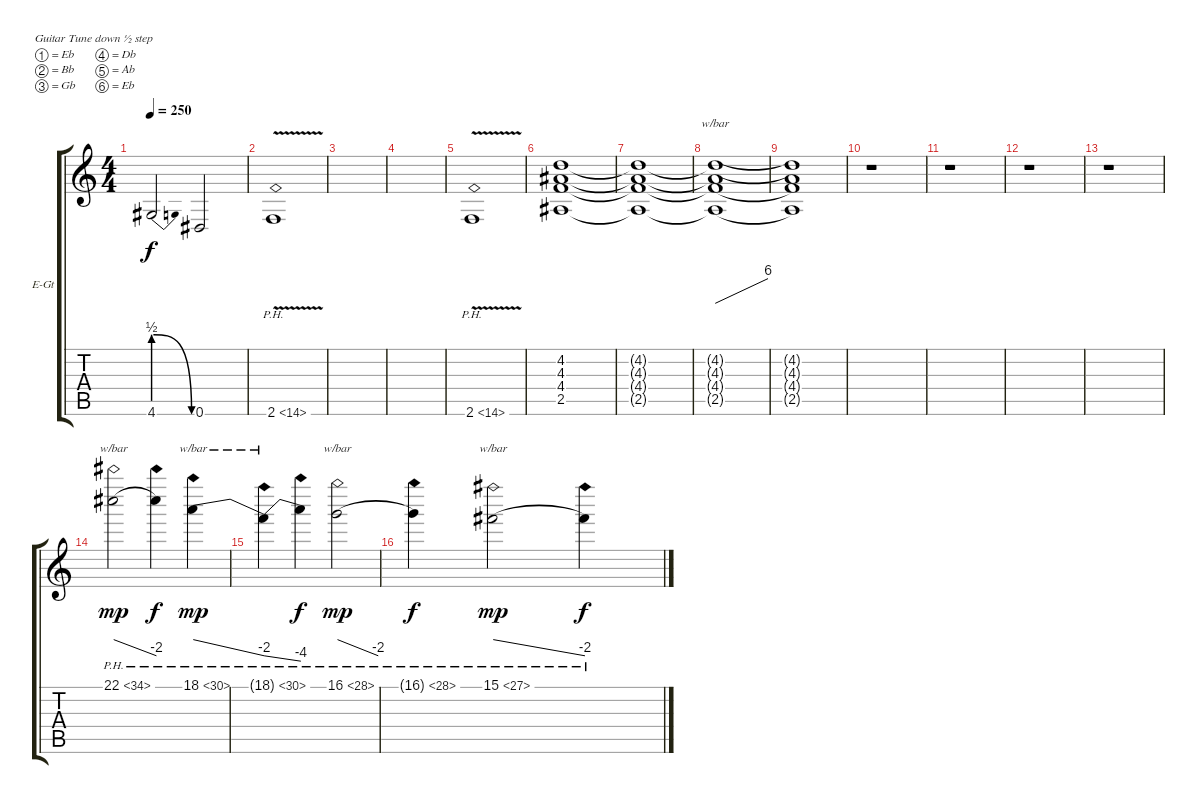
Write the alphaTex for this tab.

\bracketExtendMode groupsimilarinstruments
\firstSystemTrackNameOrientation horizontal
\otherSystemsTrackNameOrientation horizontal
\track ("DJ Ashba" "E-Gt") {instrument distortionguitar}
\staff {score tabs}
\tuning (Eb4 Bb3 Gb3 Db3 Ab2 Eb2)
\ts (4 4)
\tempo 250
\clef g2
\ks c
4.6{be (release 0 2 60 0) t}.2{dy f} 0.6.2 |
2.6{ph 12 v}.1 |
|
|
2.6{ph 12 v}.1 |
(4.2 4.3 4.4 2.5).1 |
(4.2{t} 4.3{t} 4.4{t} 2.5{t}).1 |
(4.2{t} 4.3{t} 4.4{t} 2.5{t}).1{tbe (dive default 0 0 60 24)} |
(4.2{t} 4.3{t} 4.4{t} 2.5{t}).1 |
r.1 |
r.1 |
r.1 |
r.1 |
22.1{ph 12}.2{tbe (dive default 0 0 60 -8) dy mp} 22.1{ph 12 t}.4{dy f} 18.1{ph 12}.4{tbe (dive default 0 0 60 -8) dy mp} |
18.1{ph 12 t}.4{tbe (dive default 0 -8 60 -16)} 18.1{ph 12 t}.4{dy f} 16.1{ph 12}.2{tbe (dive default 0 0 60 -8) dy mp} |
16.1{ph 12 t}.4{dy f} 15.1{ph 12}.2{tbe (dive default 0 0 60 -8) dy mp} 15.1{ph 12 t}.4{dy f}
